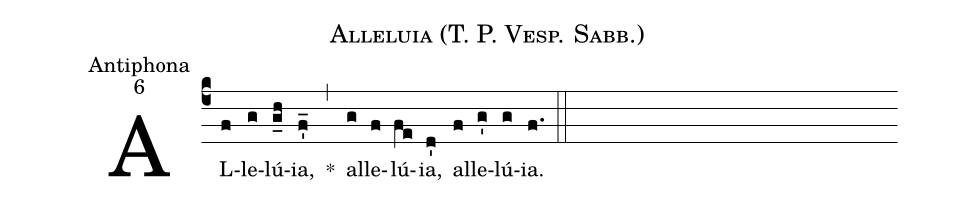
name:Alleluia (T. P. Vesp. Sabb.);
office-part:Antiphona;
mode:6;
%%
(c4) AL(f)le(g)lú(g_h)ia,(f'_) *(,) al(g)le(f)lú(fe)ia,(d') al(f)le(g')lú(g)ia.(f.) (::)
